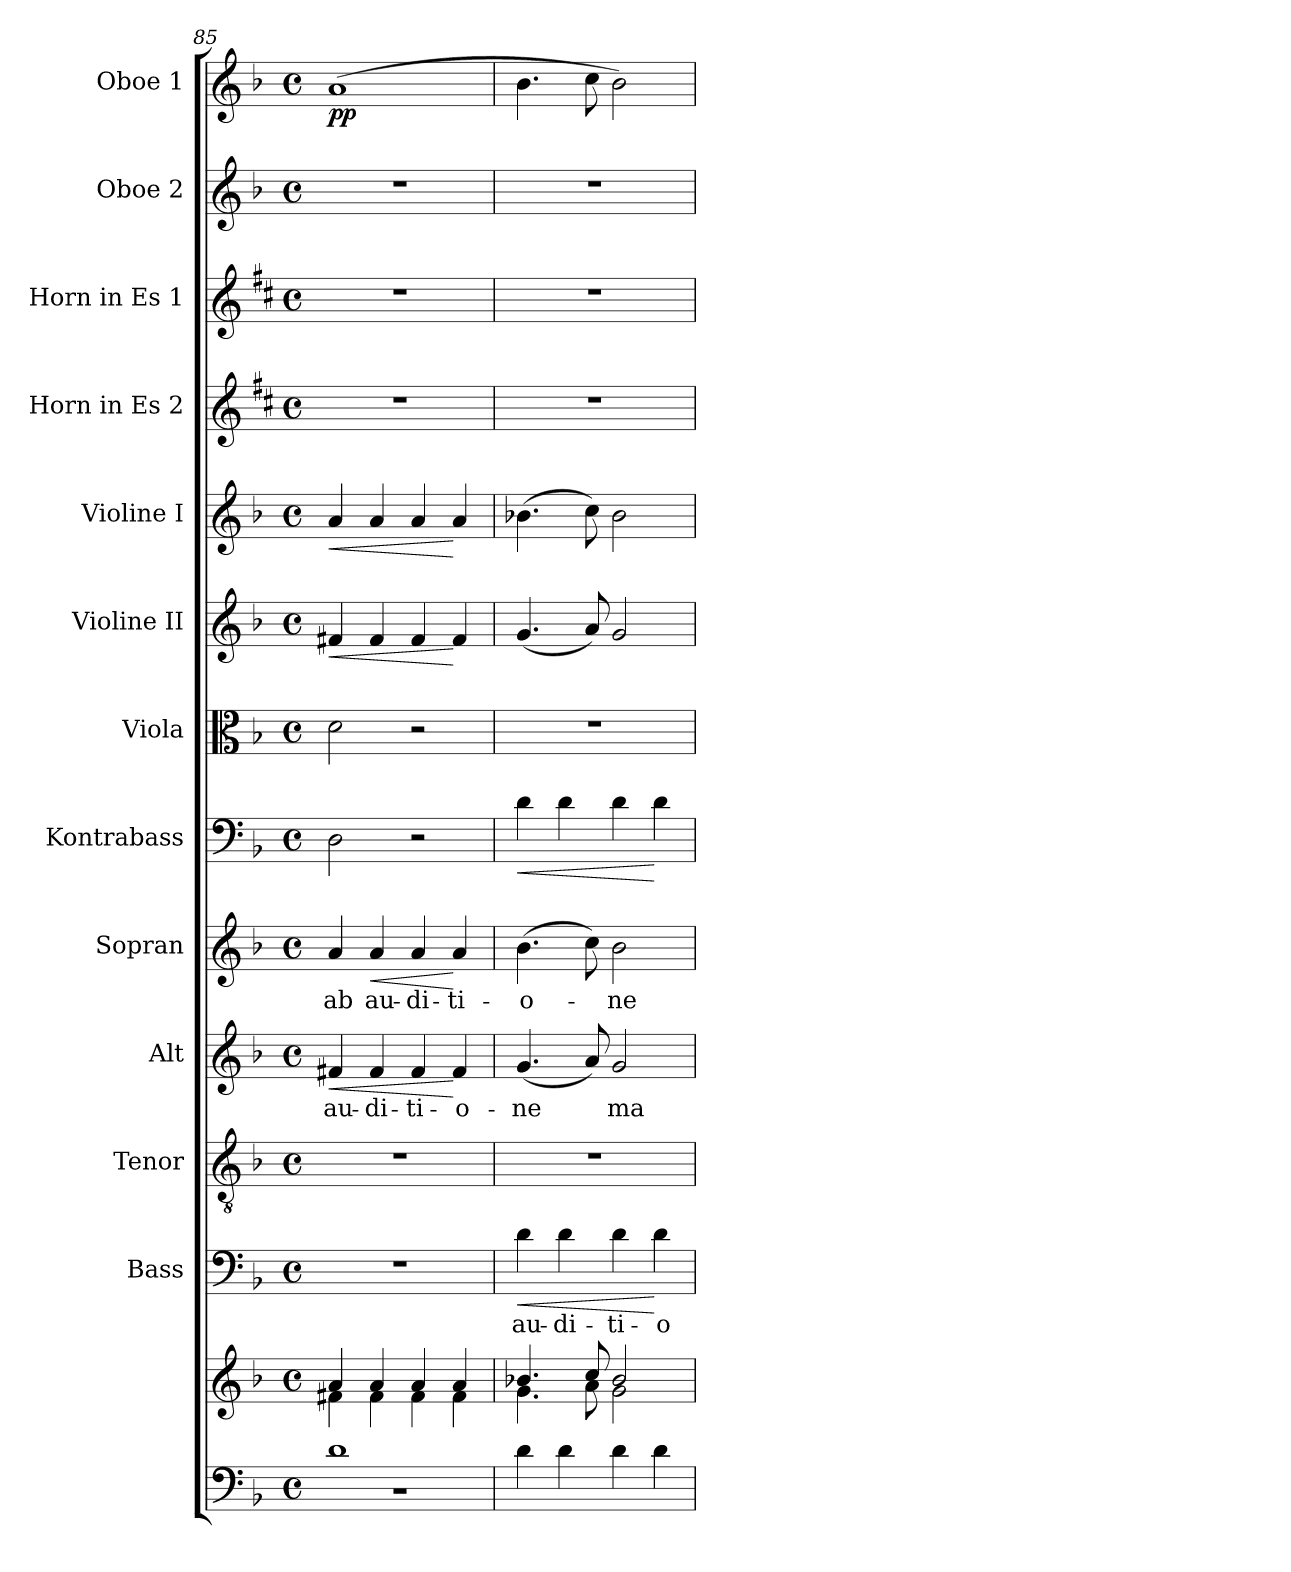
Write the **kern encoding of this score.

**kern	**kern	**kern	**text	**dynam	**kern	**kern	**text	**dynam	**kern	**text	**dynam	**kern	**dynam	**kern	**kern	**dynam	**kern	**dynam	**kern	**kern	**kern	**kern	**dynam
*part13	*part13	*part12	*part12	*part12	*part11	*part10	*part10	*part10	*part9	*part9	*part9	*part8	*part8	*part7	*part6	*part6	*part5	*part5	*part4	*part3	*part2	*part1	*part1
*staff14	*staff13	*staff12	*staff12	*staff12	*staff11	*staff10	*staff10	*staff10	*staff9	*staff9	*staff9	*staff8	*staff8	*staff7	*staff6	*staff6	*staff5	*staff5	*staff4	*staff3	*staff2	*staff1	*staff1
*	*	*I"Bass	*	*	*I"Tenor	*I"Alt	*	*	*I"Sopran	*	*	*I"Kontrabass	*	*I"Viola	*I"Violine II	*	*I"Violine I	*	*I"Horn in Es 2	*I"Horn in Es 1	*I"Oboe 2	*I"Oboe 1	*
*	*	*I'B.	*	*	*I'T.	*I'A.	*	*	*I'S.	*	*	*I'Kb.	*	*I'Vla.	*I'Vl. II	*	*I'Vl. I	*	*I'Hr. 2	*I'Hr. 1	*I'Ob. 2	*I'Ob. 1	*
*clefF4	*clefG2	*clefF4	*	*	*clefGv2	*clefG2	*	*	*clefG2	*	*	*clefF4	*	*clefC3	*clefG2	*	*clefG2	*	*clefG2	*clefG2	*clefG2	*clefG2	*
*	*	*	*	*	*	*	*	*	*	*	*	*ITrd7c12	*	*	*	*	*	*	*ITrd5c9	*ITrd5c9	*	*	*
*k[b-]	*k[b-]	*k[b-]	*	*	*k[b-]	*k[b-]	*	*	*k[b-]	*	*	*k[b-]	*	*k[b-]	*k[b-]	*	*k[b-]	*	*k[b-]	*k[b-]	*k[b-]	*k[b-]	*
*F:	*F:	*F:	*	*	*F:	*F:	*	*	*F:	*	*	*F:	*	*F:	*F:	*	*F:	*	*F:	*F:	*F:	*F:	*
*M4/4	*M4/4	*M4/4	*	*	*M4/4	*M4/4	*	*	*M4/4	*	*	*M4/4	*	*M4/4	*M4/4	*	*M4/4	*	*M4/4	*M4/4	*M4/4	*M4/4	*
*met(c)	*met(c)	*met(c)	*	*	*met(c)	*met(c)	*	*	*met(c)	*	*	*met(c)	*	*met(c)	*met(c)	*	*met(c)	*	*met(c)	*met(c)	*met(c)	*met(c)	*
=85	=85	=85	=85	=85	=85	=85	=85	=85	=85	=85	=85	=85	=85	=85	=85	=85	=85	=85	=85	=85	=85	=85	=85
*^	*^	*	*	*	*	*	*	*	*	*	*	*	*	*	*	*	*	*	*	*	*	*	*
!	!	!	!	!	!	!	!	!	!LO:LY:b	!LO:HP:b	!	!LO:LY:b	!	!	!	!	!	!LO:HP:b	!	!LO:HP:b	!	!	!	!	!LO:DY:b
1d	1r	4a/	4f#X\	1r	.	.	1r	4f#X/	au-	<	4a/	ab	.	2DD\	.	2d\	4f#X/	<	4a/	<	1r	1r	1r	(>1a	pp
!	!	!	!	!	!	!	!	!	!LO:LY:b	!	!	!LO:LY:b	!LO:HP:b	!	!	!	!	!	!	!	!	!	!	!	!
.	.	4a/	4f#\	.	.	.	.	4f#/	-di-	.	4a/	au-	<	.	.	.	4f#/	.	4a/	.	.	.	.	.	.
!	!	!	!	!	!	!	!	!	!LO:LY:b	!	!	!LO:LY:b	!	!	!	!	!	!	!	!	!	!	!	!	!
.	.	4a/	4f#\	.	.	.	.	4f#/	-ti-	.	4a/	-di-	.	2r	.	2r	4f#/	.	4a/	.	.	.	.	.	.
!	!	!	!	!	!	!	!	!	!LO:LY:b	!	!	!LO:LY:b	!	!	!	!	!	!	!	!	!	!	!	!	!
.	.	4a/	4f#\	.	.	.	.	4f#/	-o-	[	4a/	-ti-	[	.	.	.	4f#/	[	4a/	[	.	.	.	.	.
*v	*v	*	*	*	*	*	*	*	*	*	*	*	*	*	*	*	*	*	*	*	*	*	*	*	*
=86	=86	=86	=86	=86	=86	=86	=86	=86	=86	=86	=86	=86	=86	=86	=86	=86	=86	=86	=86	=86	=86	=86	=86	=86
!	!	!	!	!LO:LY:b	!LO:HP:b	!	!	!LO:LY:b	!	!	!LO:LY:b	!	!	!LO:HP:b	!	!	!	!	!	!	!	!	!	!
4d\	4.b-X/	4.g\	4d\	au-	<	1r	(<4.g/	-ne	.	(>4.b-\	-o-	.	4D\	<	1r	(<4.g/	.	(>4.b-X\	.	1r	1r	1r	4.b-\	.
!	!	!	!	!LO:LY:b	!	!	!	!	!	!	!	!	!	!	!	!	!	!	!	!	!	!	!	!
4d\	.	.	4d\	-di-	.	.	.	.	.	.	.	.	4D\	.	.	.	.	.	.	.	.	.	.	.
.	8cc/	8a\	.	.	.	.	8a/)	.	.	8cc\)	.	.	.	.	.	8a/)	.	8cc\)	.	.	.	.	8cc\	.
!	!	!	!	!LO:LY:b	!	!	!	!LO:LY:b	!	!	!LO:LY:b	!	!	!	!	!	!	!	!	!	!	!	!	!
4d\	2b-/	2g\	4d\	-ti-	.	.	2g/	ma-	.	2b-\	-ne	.	4D\	.	.	2g/	.	2b-\	.	.	.	.	2b-\)	.
!	!	!	!	!LO:LY:b	!	!	!	!	!	!	!	!	!	!	!	!	!	!	!	!	!	!	!	!
4d\	.	.	4d\	-o-	[	.	.	.	.	.	.	.	4D\	[	.	.	.	.	.	.	.	.	.	.
*	*v	*v	*	*	*	*	*	*	*	*	*	*	*	*	*	*	*	*	*	*	*	*	*	*
=	=	=	=	=	=	=	=	=	=	=	=	=	=	=	=	=	=	=	=	=	=	=	=
*-	*-	*-	*-	*-	*-	*-	*-	*-	*-	*-	*-	*-	*-	*-	*-	*-	*-	*-	*-	*-	*-	*-	*-
